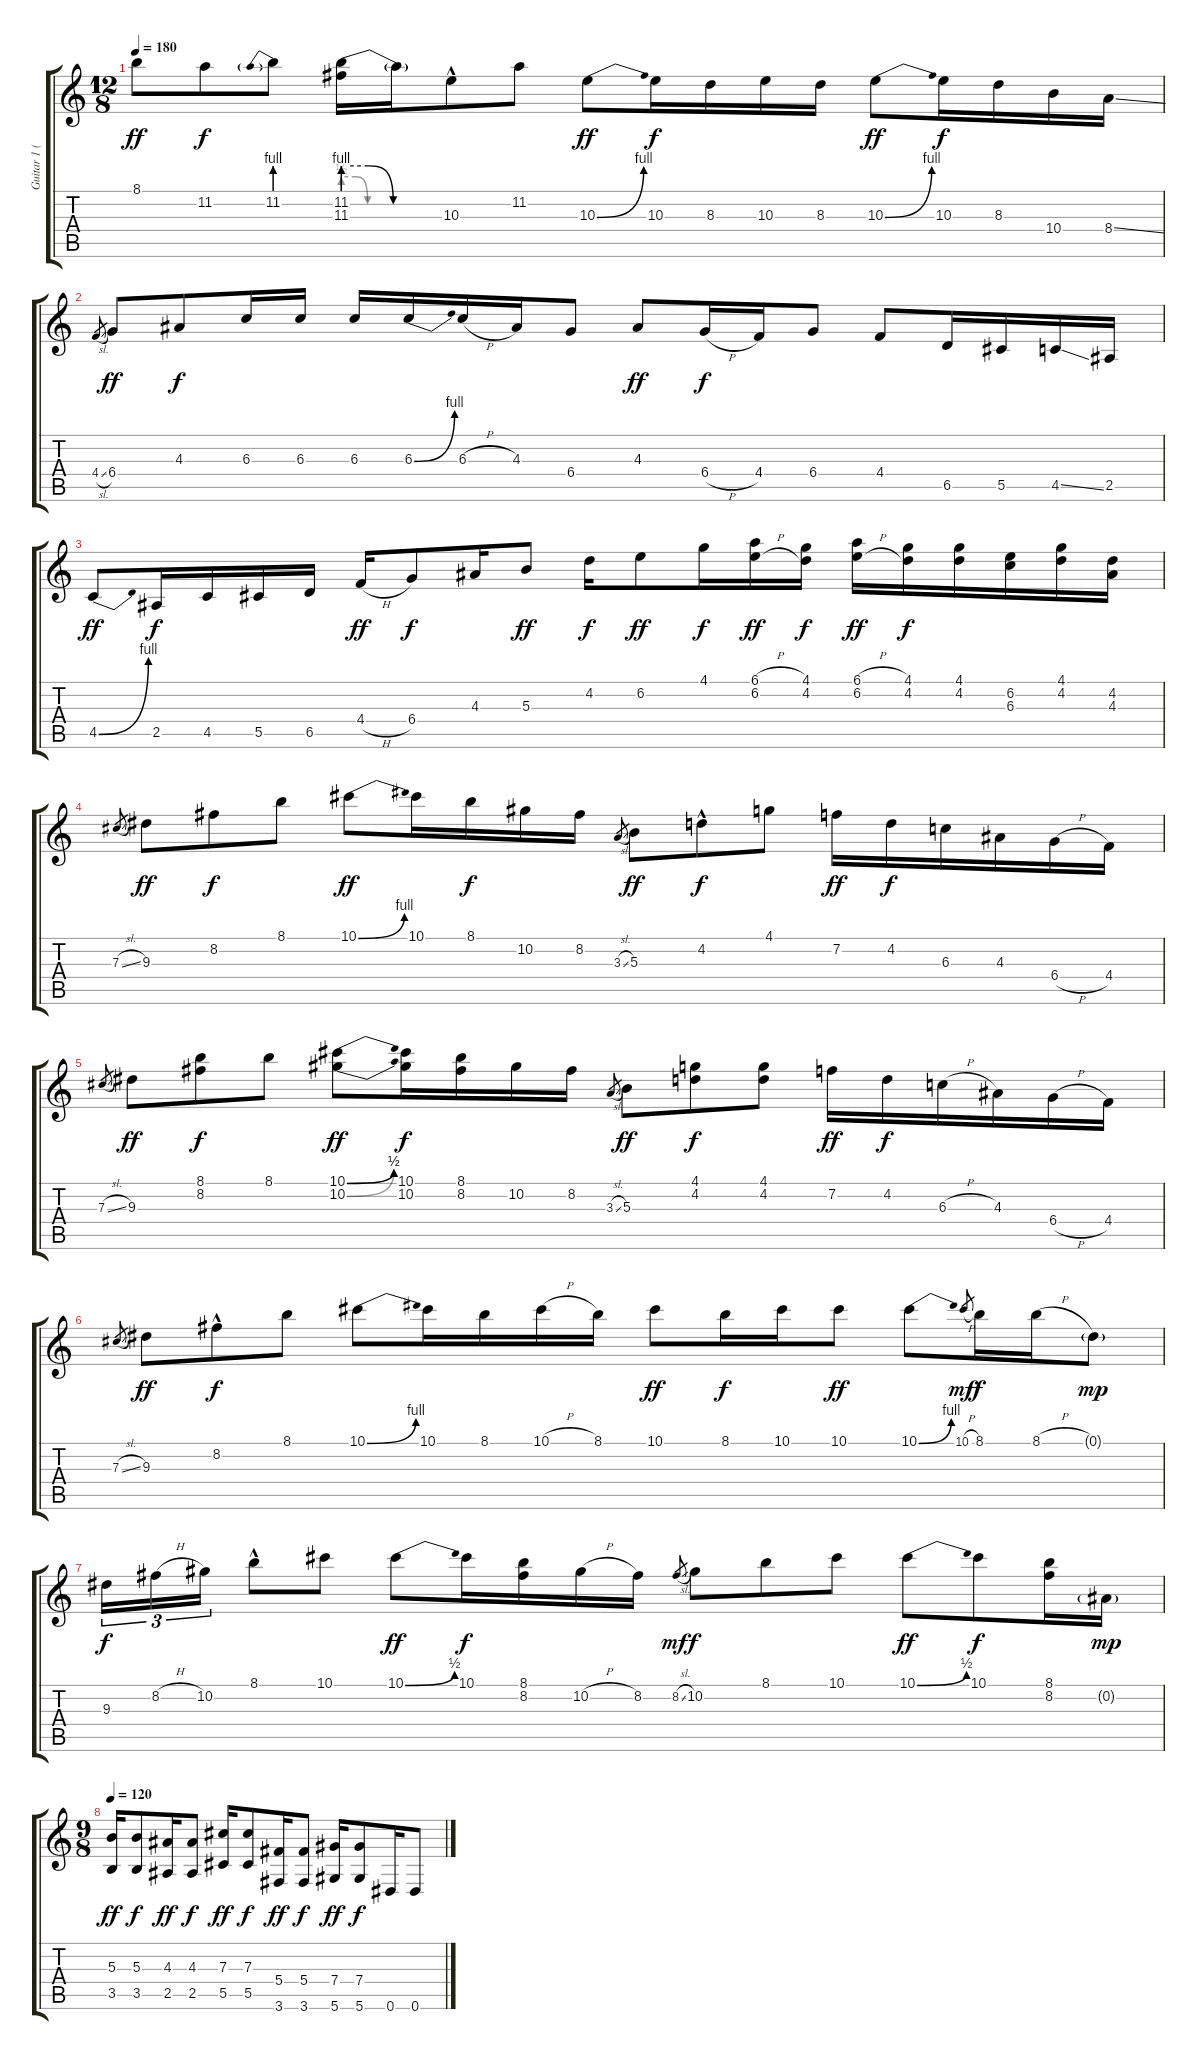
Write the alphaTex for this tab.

\track ("Guitar 1 (Jimi Hendrix)" "Guitar 1 (") {instrument overdrivenguitar}
\staff {score tabs}
\tuning (Eb4 Bb3 Gb3 Db3 Ab2 Eb2) {hide}
\ts (12 8)
\tempo 180
\clef g2
\ks c
8.1.8{dy ff} 11.2.8{dy f} 11.2{be (prebend 0 4 60 4)}.8 (11.2{be (custom 0 4 15 4 30 0 60 0)} 11.3{be (custom 0 2 15 2 30 0 60 0)}).16 11.2{t}.16 10.3{hac}.8 11.2.8 10.3{be (bend 0 0 60 4)}.8{dy ff} 10.3.16{dy f} 8.3.16 10.3.16 8.3.16 10.3{be (bend 0 0 60 4)}.8{dy ff} 10.3.16{dy f} 8.3.16 10.4.16 8.4{ss}.16 |
4.4{sl}.8{gr} 6.4.8{dy ff} 4.3.8{dy f} 6.3.16 6.3.16 6.3.16 6.3{be (bend 0 0 60 4)}.16 6.3{h}.16 4.3.16 6.4.8 4.3.8{dy ff} 6.4{h}.16{dy f} 4.4.16 6.4.8 4.4.8 6.5.16 5.5.16 4.5{ss}.16 2.5.16 |
4.5{be (bend 0 0 60 4)}.8{dy ff} 2.5.16{dy f} 4.5.16 5.5.16 6.5.16 4.4{h}.16{dy ff} 6.4.8{dy f} 4.3.16 5.3.8{dy ff} 4.2.16{dy f} 6.2.8{dy ff} 4.1.16{dy f} (6.1{h} 6.2{h}).16{dy ff} (4.1 4.2).16{dy f} (6.1{h} 6.2{h}).16{dy ff} (4.1 4.2).16{dy f} (4.1 4.2).16 (6.2 6.3).16 (4.1 4.2).16 (4.2 4.3).16 |
7.3{sl}.8{gr} 9.3.8{dy ff} 8.2.8{dy f} 8.1.8 10.1{be (bend 0 0 60 4)}.8{dy ff} 10.1.16 8.1.16{dy f} 10.2.16 8.2.16 3.3{sl}.8{gr} 5.3.8{dy ff} 4.2{hac}.8{dy f} 4.1.8 7.2.16{dy ff} 4.2.16{dy f} 6.3.16 4.3.16 6.4{h}.16 4.4.16 |
7.3{sl}.8{gr} 9.3.8{dy ff} (8.1 8.2).8{dy f} 8.1.8 (10.1{be (bend 0 0 60 2)} 10.2{be (bend 0 0 60 2)}).8{dy ff} (10.1 10.2).16{dy f} (8.1 8.2).16 10.2.16 8.2.16 3.3{sl}.8{gr} 5.3.8{dy ff} (4.1 4.2).8{dy f} (4.1 4.2).8 7.2.16{dy ff} 4.2.16{dy f} 6.3{h}.16 4.3.16 6.4{h}.16 4.4.16 |
7.3{sl}.8{gr} 9.3.8{dy ff} 8.2{hac}.8{dy f} 8.1.8 10.1{be (bend 0 0 60 4)}.8 10.1.16 8.1.16 10.1{h}.16 8.1.16 10.1.8{dy ff} 8.1.16{dy f} 10.1.16 10.1.8{dy ff} 10.1{be (bend 0 0 60 4)}.8 10.1{h}.8{gr dy mf} 8.1.16{dy f} 8.1{h}.16 0.1{g}.8{dy mp} |
9.3.16{tu (3 2) dy f} 8.2{h}.16{tu (3 2)} 10.2.16{tu (3 2)} 8.1{hac}.8 10.1.8 10.1{be (bend 0 0 60 2)}.8{dy ff} 10.1.16{dy f} (8.1 8.2).16 10.2{h}.16 8.2.16 8.2{sl}.8{gr dy mf} 10.2.8{dy f} 8.1.8 10.1.8 10.1{be (bend 0 0 60 2)}.8{dy ff} 10.1.8{dy f} (8.1 8.2).16 0.2{g}.16{dy mp} |
\ts (9 8)
\tempo 120
(5.3 3.5).16{dy ff} (5.3 3.5).8{dy f} (4.3 2.5).16{dy ff} (4.3 2.5).8{dy f} (7.3 5.5).16{dy ff} (7.3 5.5).8{dy f} (5.4 3.6).16{dy ff} (5.4 3.6).8{dy f} (7.4 5.6).16{dy ff} (7.4 5.6).8{dy f} 0.6.16 0.6.8
